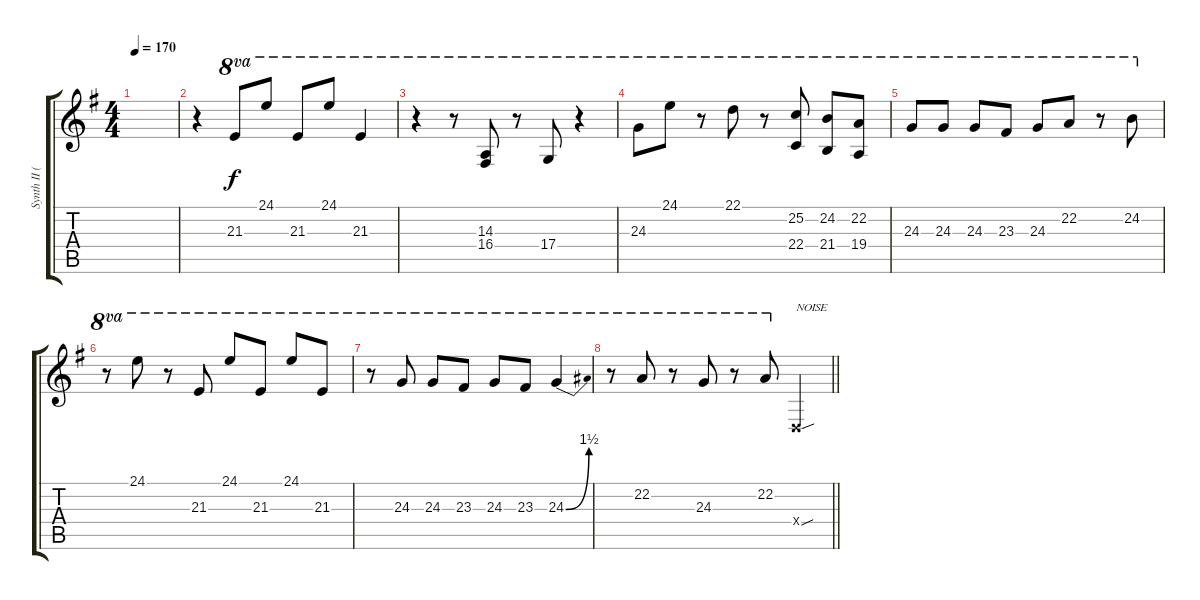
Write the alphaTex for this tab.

\track ("Synth II (Kotobuki Tsumugi)" "Synth II (") {instrument orchestrahit}
\staff {score tabs}
\tuning (E4 B3 G3 D3 A2 E2) {hide}
\ts (4 4)
\tempo 170
\clef g2
\ks g
|
r.4 21.3.8{ot 8va} 24.1.8{ot 8va} 21.3.8{ot 8va} 24.1.8{ot 8va} 21.3.4{ot 8va} |
r.4{ot 8va} r.8{ot 8va} (14.3 16.4).8{ot 8va} r.8{ot 8va} 17.4.8{ot 8va} r.4{ot 8va} |
24.3.8{ot 8va} 24.1.8{ot 8va} r.8{ot 8va} 22.1.8{ot 8va} r.8{ot 8va} (25.2 22.4).8{ot 8va} (24.2 21.4).8{ot 8va} (22.2 19.4).8{ot 8va} |
24.3.8{ot 8va} 24.3.8{ot 8va} 24.3.8{ot 8va} 23.3.8{ot 8va} 24.3.8{ot 8va} 22.2.8{ot 8va} r.8{ot 8va} 24.2.8{ot 8va} |
r.8{ot 8va} 24.1.8{ot 8va} r.8{ot 8va} 21.3.8{ot 8va} 24.1.8{ot 8va} 21.3.8{ot 8va} 24.1.8{ot 8va} 21.3.8{ot 8va} |
r.8{ot 8va} 24.3.8{ot 8va} 24.3.8{ot 8va} 23.3.8{ot 8va} 24.3.8{ot 8va} 23.3.8{ot 8va} 24.3{be (bend 0 0 60 6)}.4{ot 8va} |
\barLineRight lightlight
r.8{ot 8va} 22.2.8{ot 8va} r.8{ot 8va} 24.3.8{ot 8va} r.8{ot 8va} 22.2.8{ot 8va} 0.4{sou x}.4{txt "NOISE"}
